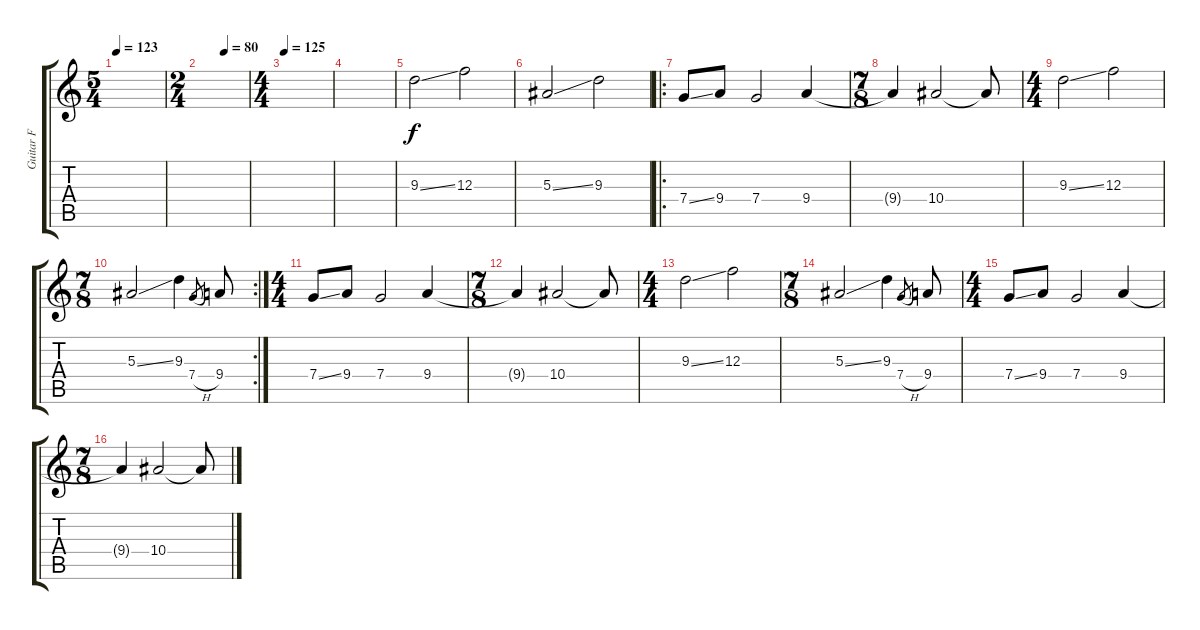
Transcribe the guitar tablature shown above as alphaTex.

\track ("Guitar F" "Guitar F") {instrument distortionguitar}
\staff {score tabs}
\tuning (D4 A3 F3 C3 G2 C2) {hide}
\ts (5 4)
\tempo 123
\clef g2
\ks c
|
\ts (2 4)
\tempo (80 0.5)
|
\ts (4 4)
\tempo 125
|
|
9.3{ss}.2 12.3.2 |
5.3{ss}.2 9.3.2 |
\ro
7.4{ss}.8 9.4.8 7.4.2 9.4.4 |
\ts (7 8)
9.4{t}.4 10.4.2 10.4{t}.8 |
\ts (4 4)
9.3{ss}.2 12.3.2 |
\rc 2
\ts (7 8)
5.3{ss}.2 9.3.4 7.4{h}.8{gr} 9.4.8 |
\ts (4 4)
7.4{ss}.8 9.4.8 7.4.2 9.4.4 |
\ts (7 8)
9.4{t}.4 10.4.2 10.4{t}.8 |
\ts (4 4)
9.3{ss}.2 12.3.2 |
\ts (7 8)
5.3{ss}.2 9.3.4 7.4{h}.8{gr} 9.4.8 |
\ts (4 4)
7.4{ss}.8 9.4.8 7.4.2 9.4.4 |
\ts (7 8)
9.4{t}.4 10.4.2 10.4{t}.8
